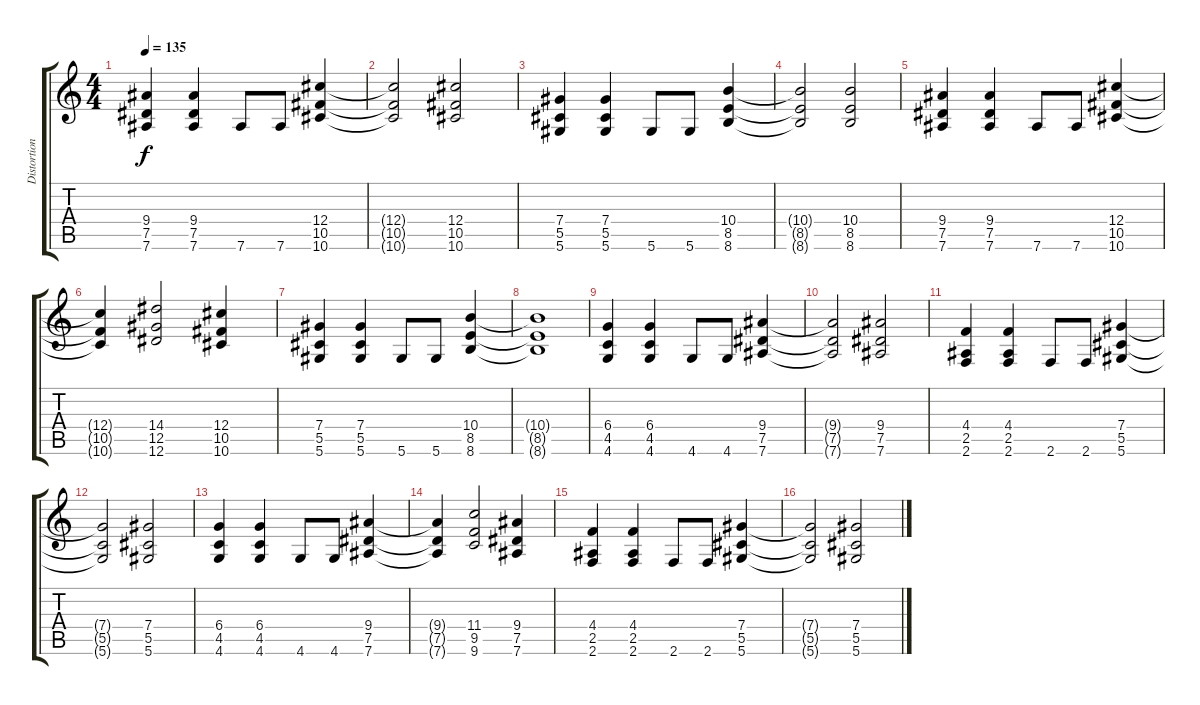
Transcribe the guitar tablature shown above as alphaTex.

\track ("Distortion Guitar" "Distortion") {instrument distortionguitar}
\staff {score tabs}
\tuning (Eb4 Bb3 Gb3 Db3 Ab2 Eb2) {hide}
\ts (4 4)
\tempo 135
\clef g2
\ks c
(9.4 7.5 7.6).4{dy f} (9.4 7.5 7.6).4 7.6.8 7.6.8 (12.4 10.5 10.6).4 |
(12.4{t} 10.5{t} 10.6{t}).2 (12.4 10.5 10.6).2 |
(7.4 5.5 5.6).4 (7.4 5.5 5.6).4 5.6.8 5.6.8 (10.4 8.5 8.6).4 |
(10.4{t} 8.5{t} 8.6{t}).2 (10.4 8.5 8.6).2 |
(9.4 7.5 7.6).4 (9.4 7.5 7.6).4 7.6.8 7.6.8 (12.4 10.5 10.6).4 |
(12.4{t} 10.5{t} 10.6{t}).4 (14.4 12.5 12.6).2 (12.4 10.5 10.6).4 |
(7.4 5.5 5.6).4 (7.4 5.5 5.6).4 5.6.8 5.6.8 (10.4 8.5 8.6).4 |
(10.4{t} 8.5{t} 8.6{t}).1 |
(6.4 4.5 4.6).4 (6.4 4.5 4.6).4 4.6.8 4.6.8 (9.4 7.5 7.6).4 |
(9.4{t} 7.5{t} 7.6{t}).2 (9.4 7.5 7.6).2 |
(4.4 2.5 2.6).4 (4.4 2.5 2.6).4 2.6.8 2.6.8 (7.4 5.5 5.6).4 |
(7.4{t} 5.5{t} 5.6{t}).2 (7.4 5.5 5.6).2 |
(6.4 4.5 4.6).4 (6.4 4.5 4.6).4 4.6.8 4.6.8 (9.4 7.5 7.6).4 |
(9.4{t} 7.5{t} 7.6{t}).4 (11.4 9.5 9.6).2 (9.4 7.5 7.6).4 |
(4.4 2.5 2.6).4 (4.4 2.5 2.6).4 2.6.8 2.6.8 (7.4 5.5 5.6).4 |
(7.4{t} 5.5{t} 5.6{t}).2 (7.4 5.5 5.6).2
